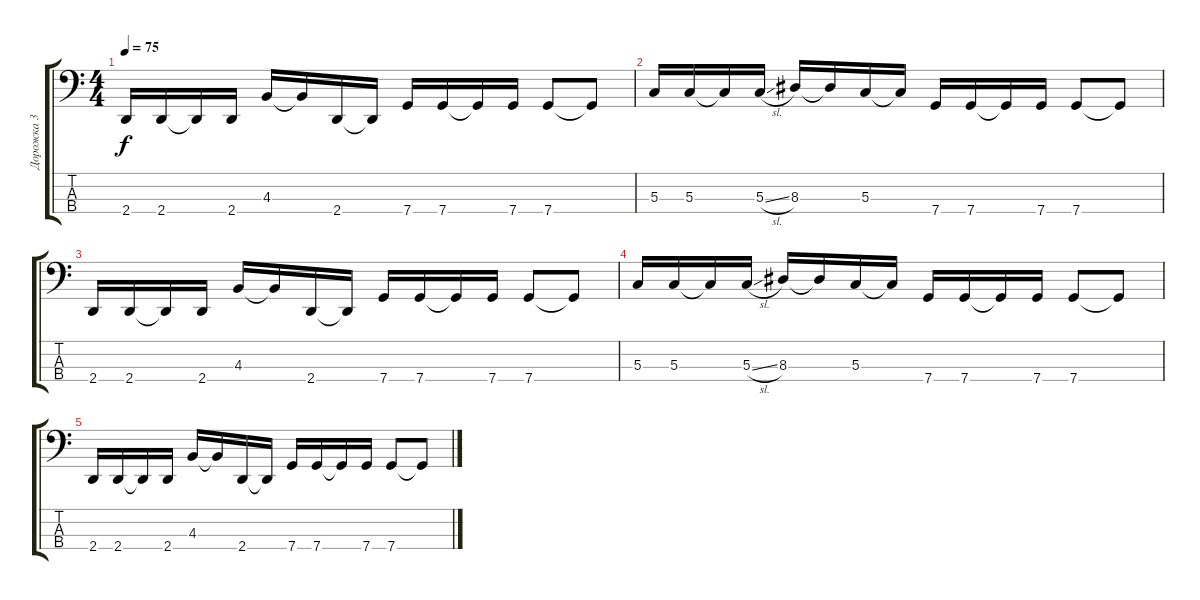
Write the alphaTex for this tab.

\track ("Дорожка 3" "Дорожка 3") {instrument electricbasspick}
\staff {score tabs}
\tuning (F2 C2 G1 C1) {hide}
\ts (4 4)
\tempo 75
\clef f4
\ks c
2.4.16{dy f} 2.4.16 2.4{t}.16 2.4.16 4.3.16 4.3{t}.16 2.4.16 2.4{t}.16 7.4.16 7.4.16 7.4{t}.16 7.4.16 7.4.8 7.4{t}.8 |
5.3.16 5.3.16 5.3{t}.16 5.3{sl}.16 8.3.16 8.3{t}.16 5.3.16 5.3{t}.16 7.4.16 7.4.16 7.4{t}.16 7.4.16 7.4.8 7.4{t}.8 |
2.4.16 2.4.16 2.4{t}.16 2.4.16 4.3.16 4.3{t}.16 2.4.16 2.4{t}.16 7.4.16 7.4.16 7.4{t}.16 7.4.16 7.4.8 7.4{t}.8 |
5.3.16 5.3.16 5.3{t}.16 5.3{sl}.16 8.3.16 8.3{t}.16 5.3.16 5.3{t}.16 7.4.16 7.4.16 7.4{t}.16 7.4.16 7.4.8 7.4{t}.8 |
2.4.16 2.4.16 2.4{t}.16 2.4.16 4.3.16 4.3{t}.16 2.4.16 2.4{t}.16 7.4.16 7.4.16 7.4{t}.16 7.4.16 7.4.8 7.4{t}.8
